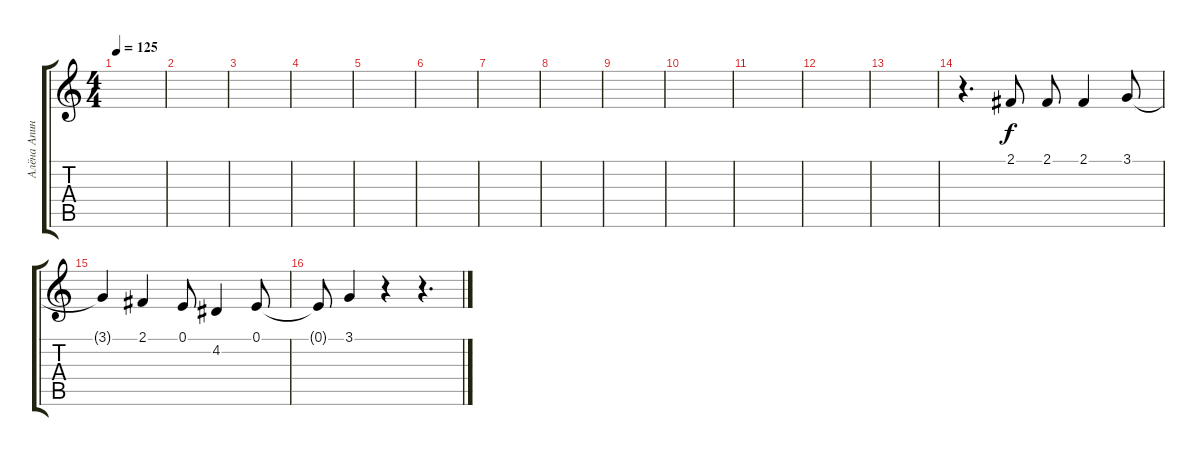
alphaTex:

\track ("Алёна Апина (вокал)" "Алёна Апин") {instrument lead6voice}
\staff {score tabs}
\tuning (E4 B3 G3 D3 A2 E2) {hide}
\ts (4 4)
\tempo 125
\clef g2
\ks c
|
|
|
|
|
|
|
|
|
|
|
|
|
r.4{d} 2.1.8 2.1.8 2.1.4 3.1.8 |
3.1{t}.4 2.1.4 0.1.8 4.2.4 0.1.8 |
0.1{t}.8 3.1.4 r.4 r.4{d}
